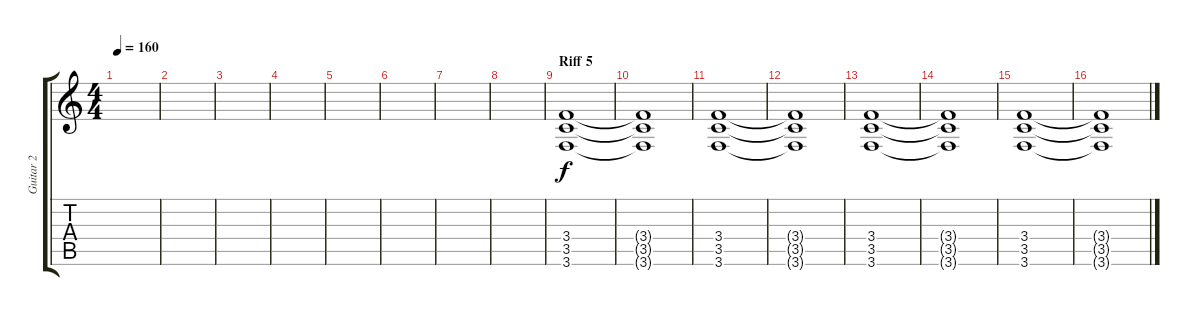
\track ("Guitar 2" "Guitar 2") {instrument distortionguitar}
\staff {score tabs}
\tuning (E4 B3 G3 D3 A2 D2) {hide}
\ts (4 4)
\tempo 160
\clef g2
\ks c
|
|
|
|
|
|
|
|
\section ("" "Riff 5")
(3.4 3.5 3.6).1 |
(3.4{t} 3.5{t} 3.6{t}).1 |
(3.4 3.5 3.6).1 |
(3.4{t} 3.5{t} 3.6{t}).1 |
(3.4 3.5 3.6).1 |
(3.4{t} 3.5{t} 3.6{t}).1 |
(3.4 3.5 3.6).1 |
(3.4{t} 3.5{t} 3.6{t}).1
